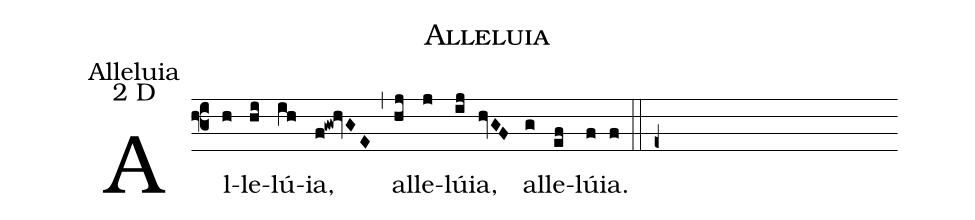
name: Alleluia;
office-part: Alleluia;
mode: 2;
mode-differentia: D;
%%
(f3)

Al(h)le(hi)lú(ih)ia,(f!gw!hvGE) (,) al(hj)le(j)lú(ij)ia,(hvGF) al(g)le(ef)lú(f)ia.(f)

(::)

(e+)
